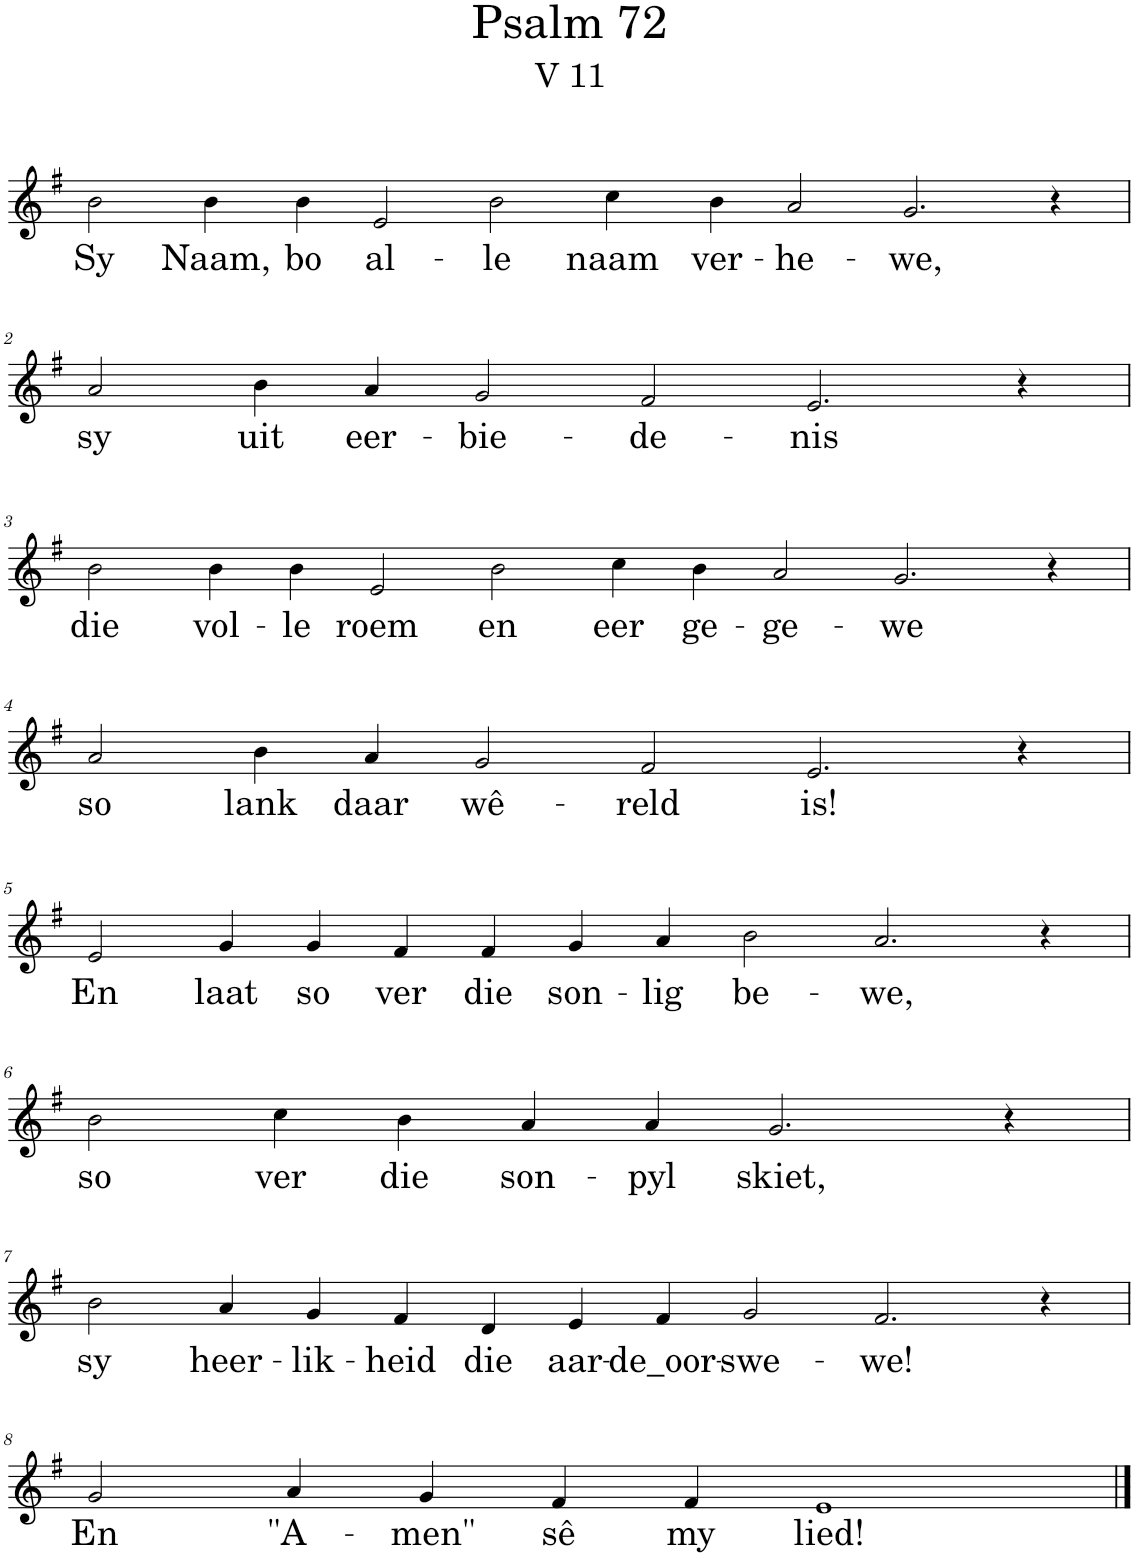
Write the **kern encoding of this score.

**kern	**text
*part1	*part1
*staff1	*staff1
*I"Pipe Organ	*
*I'Org.	*
*clefG2	*
*k[f#]	*
*M16/4	*
=1	=1
!	!LO:LY:b
2b\	Sy
!	!LO:LY:b
4b\	Naam,
!	!LO:LY:b
4b\	bo
!	!LO:LY:b
2e/	al-
!	!LO:LY:b
2b\	-le
!	!LO:LY:b
4cc\	naam
!	!LO:LY:b
4b\	ver-
!	!LO:LY:b
2a/	-he-
!	!LO:LY:b
2.g/	-we,
4r	.
!!LO:LB:g=z
=2	=2
*M12/4	*
!	!LO:LY:b
2a/	sy
!	!LO:LY:b
4b\	uit
!	!LO:LY:b
4a/	eer-
!	!LO:LY:b
2g/	-bie-
!	!LO:LY:b
2f#/	-de-
!	!LO:LY:b
2.e/	nis
4r	.
!!LO:LB:g=z
=3	=3
*M16/4	*
!	!LO:LY:b
2b\	die
!	!LO:LY:b
4b\	vol-
!	!LO:LY:b
4b\	-le
!	!LO:LY:b
2e/	roem
!	!LO:LY:b
2b\	en
!	!LO:LY:b
4cc\	eer
!	!LO:LY:b
4b\	ge-
!	!LO:LY:b
2a/	-ge-
!	!LO:LY:b
2.g/	-we
4r	.
!!LO:LB:g=z
=4	=4
*M12/4	*
!	!LO:LY:b
2a/	so
!	!LO:LY:b
4b\	lank
!	!LO:LY:b
4a/	daar
!	!LO:LY:b
2g/	wê-
!	!LO:LY:b
2f#/	-reld
!	!LO:LY:b
2.e/	is!
4r	.
!!LO:LB:g=z
=5	=5
*M14/4	*
!	!LO:LY:b
2e/	En
!	!LO:LY:b
4g/	laat
!	!LO:LY:b
4g/	so
!	!LO:LY:b
4f#/	ver
!	!LO:LY:b
4f#/	die
!	!LO:LY:b
4g/	son-
!	!LO:LY:b
4a/	-lig
!	!LO:LY:b
2b\	be-
!	!LO:LY:b
2.a/	-we,
4r	.
!!LO:LB:g=z
=6	=6
*M10/4	*
!	!LO:LY:b
2b\	so
!	!LO:LY:b
4cc\	ver
!	!LO:LY:b
4b\	die
!	!LO:LY:b
4a/	son-
!	!LO:LY:b
4a/	-pyl
!	!LO:LY:b
2.g/	skiet,
4r	.
!!LO:LB:g=z
=7	=7
*M14/4	*
!	!LO:LY:b
2b\	sy
!	!LO:LY:b
4a/	heer-
!	!LO:LY:b
4g/	-lik-
!	!LO:LY:b
4f#/	-heid
!	!LO:LY:b
4d/	die
!	!LO:LY:b
4e/	aar-
!	!LO:LY:b
4f#/	-de_oor-
!	!LO:LY:b
2g/	-swe-
!	!LO:LY:b
2.f#/	-we!
4r	.
!!LO:LB:g=z
=8	=8
*M10/4	*
!	!LO:LY:b
2g/	En
!	!LO:LY:b
4a/	"A-
!	!LO:LY:b
4g/	-men"
!	!LO:LY:b
4f#/	sê
!	!LO:LY:b
4f#/	my
!	!LO:LY:b
1e	lied!
==	==
*-	*-
